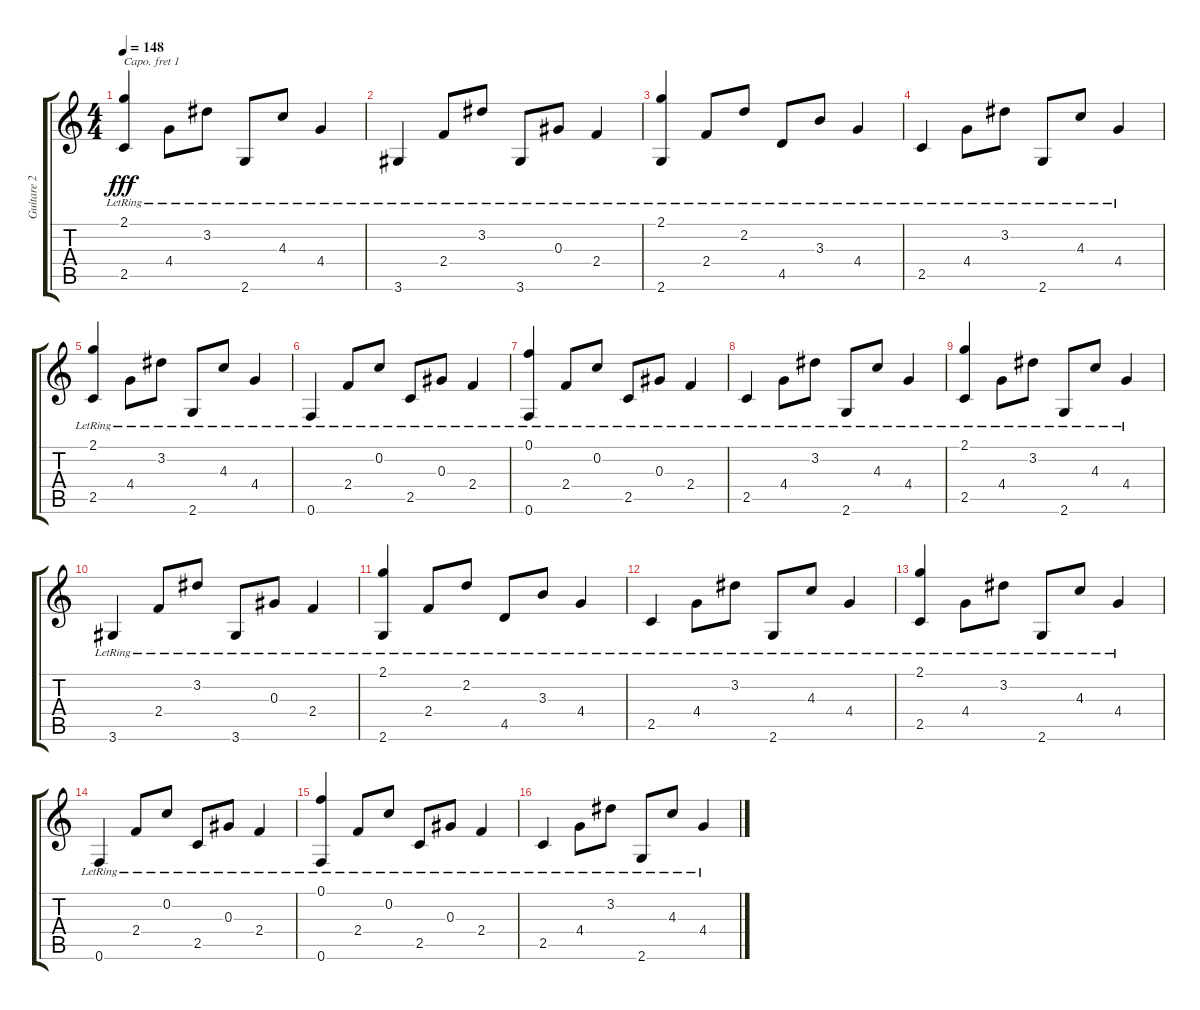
\track ("Guitare 2 capo 1" "Guitare 2 ") {instrument acousticguitarsteel}
\staff {score tabs}
\capo 1
\tuning (E4 B3 G3 D3 A2 E2) {hide}
\ts (4 4)
\tempo 148
\clef g2
\ks c
(2.1{lr} 2.5{lr}).4{dy fff} 4.4{lr}.8 3.2{lr}.8 2.6{lr}.8 4.3{lr}.8 4.4{lr}.4 |
3.6{lr}.4 2.4{lr}.8 3.2{lr}.8 3.6{lr}.8 0.3{lr}.8 2.4{lr}.4 |
(2.1{lr} 2.6{lr}).4 2.4{lr}.8 2.2{lr}.8 4.5{lr}.8 3.3{lr}.8 4.4{lr}.4 |
2.5{lr}.4 4.4{lr}.8 3.2{lr}.8 2.6{lr}.8 4.3{lr}.8 4.4{lr}.4 |
(2.1{lr} 2.5{lr}).4 4.4{lr}.8 3.2{lr}.8 2.6{lr}.8 4.3{lr}.8 4.4{lr}.4 |
0.6{lr}.4 2.4{lr}.8 0.2{lr}.8 2.5{lr}.8 0.3{lr}.8 2.4{lr}.4 |
(0.1{lr} 0.6{lr}).4 2.4{lr}.8 0.2{lr}.8 2.5{lr}.8 0.3{lr}.8 2.4{lr}.4 |
2.5{lr}.4 4.4{lr}.8 3.2{lr}.8 2.6{lr}.8 4.3{lr}.8 4.4{lr}.4 |
(2.1{lr} 2.5{lr}).4 4.4{lr}.8 3.2{lr}.8 2.6{lr}.8 4.3{lr}.8 4.4{lr}.4 |
3.6{lr}.4 2.4{lr}.8 3.2{lr}.8 3.6{lr}.8 0.3{lr}.8 2.4{lr}.4 |
(2.1{lr} 2.6{lr}).4 2.4{lr}.8 2.2{lr}.8 4.5{lr}.8 3.3{lr}.8 4.4{lr}.4 |
2.5{lr}.4 4.4{lr}.8 3.2{lr}.8 2.6{lr}.8 4.3{lr}.8 4.4{lr}.4 |
(2.1{lr} 2.5{lr}).4 4.4{lr}.8 3.2{lr}.8 2.6{lr}.8 4.3{lr}.8 4.4{lr}.4 |
0.6{lr}.4 2.4{lr}.8 0.2{lr}.8 2.5{lr}.8 0.3{lr}.8 2.4{lr}.4 |
(0.1{lr} 0.6{lr}).4 2.4{lr}.8 0.2{lr}.8 2.5{lr}.8 0.3{lr}.8 2.4{lr}.4 |
2.5{lr}.4 4.4{lr}.8 3.2{lr}.8 2.6{lr}.8 4.3{lr}.8 4.4{lr}.4
